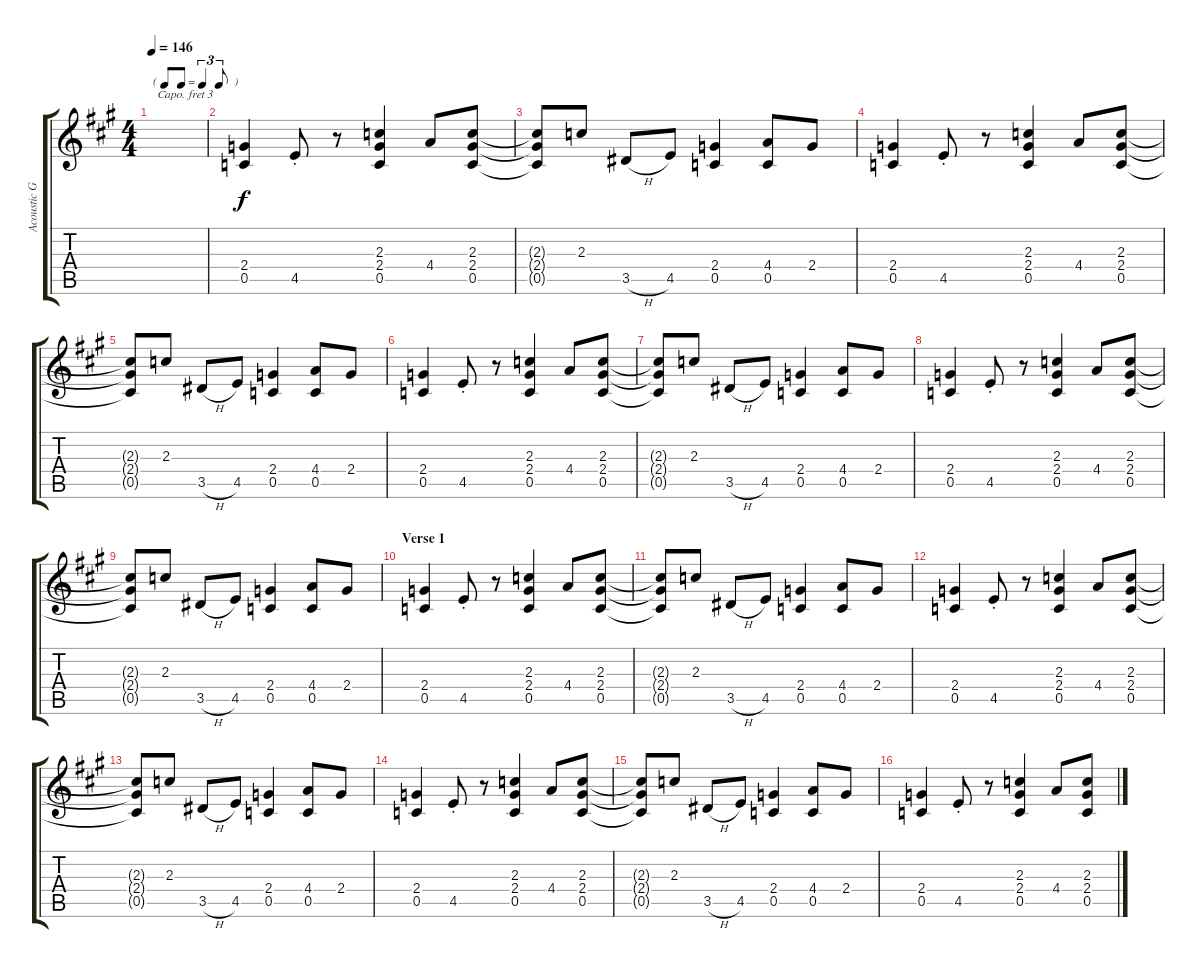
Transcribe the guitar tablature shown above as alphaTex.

\track ("Acoustic Guitar" "Acoustic G") {instrument acousticguitarsteel}
\staff {score tabs}
\capo 3
\tuning (E4 B3 G3 D3 A2 E2) {hide}
\ts (4 4)
\tf triplet8th
\tempo 146
\clef g2
\ks a
|
(2.4 0.5).4 4.5{st}.8 r.8 (2.3 2.4 0.5).4 4.4.8 (2.3 2.4 0.5).8 |
(2.3{t} 2.4{t} 0.5{t}).8 2.3.8 3.5{h}.8 4.5.8 (2.4 0.5).4 (4.4 0.5).8 2.4.8 |
(2.4 0.5).4 4.5{st}.8 r.8 (2.3 2.4 0.5).4 4.4.8 (2.3 2.4 0.5).8 |
(2.3{t} 2.4{t} 0.5{t}).8 2.3.8 3.5{h}.8 4.5.8 (2.4 0.5).4 (4.4 0.5).8 2.4.8 |
(2.4 0.5).4 4.5{st}.8 r.8 (2.3 2.4 0.5).4 4.4.8 (2.3 2.4 0.5).8 |
(2.3{t} 2.4{t} 0.5{t}).8 2.3.8 3.5{h}.8 4.5.8 (2.4 0.5).4 (4.4 0.5).8 2.4.8 |
(2.4 0.5).4 4.5{st}.8 r.8 (2.3 2.4 0.5).4 4.4.8 (2.3 2.4 0.5).8 |
(2.3{t} 2.4{t} 0.5{t}).8 2.3.8 3.5{h}.8 4.5.8 (2.4 0.5).4 (4.4 0.5).8 2.4.8 |
\section ("" "Verse 1")
(2.4 0.5).4 4.5{st}.8 r.8 (2.3 2.4 0.5).4 4.4.8 (2.3 2.4 0.5).8 |
(2.3{t} 2.4{t} 0.5{t}).8 2.3.8 3.5{h}.8 4.5.8 (2.4 0.5).4 (4.4 0.5).8 2.4.8 |
(2.4 0.5).4 4.5{st}.8 r.8 (2.3 2.4 0.5).4 4.4.8 (2.3 2.4 0.5).8 |
(2.3{t} 2.4{t} 0.5{t}).8 2.3.8 3.5{h}.8 4.5.8 (2.4 0.5).4 (4.4 0.5).8 2.4.8 |
(2.4 0.5).4 4.5{st}.8 r.8 (2.3 2.4 0.5).4 4.4.8 (2.3 2.4 0.5).8 |
(2.3{t} 2.4{t} 0.5{t}).8 2.3.8 3.5{h}.8 4.5.8 (2.4 0.5).4 (4.4 0.5).8 2.4.8 |
(2.4 0.5).4 4.5{st}.8 r.8 (2.3 2.4 0.5).4 4.4.8 (2.3 2.4 0.5).8
